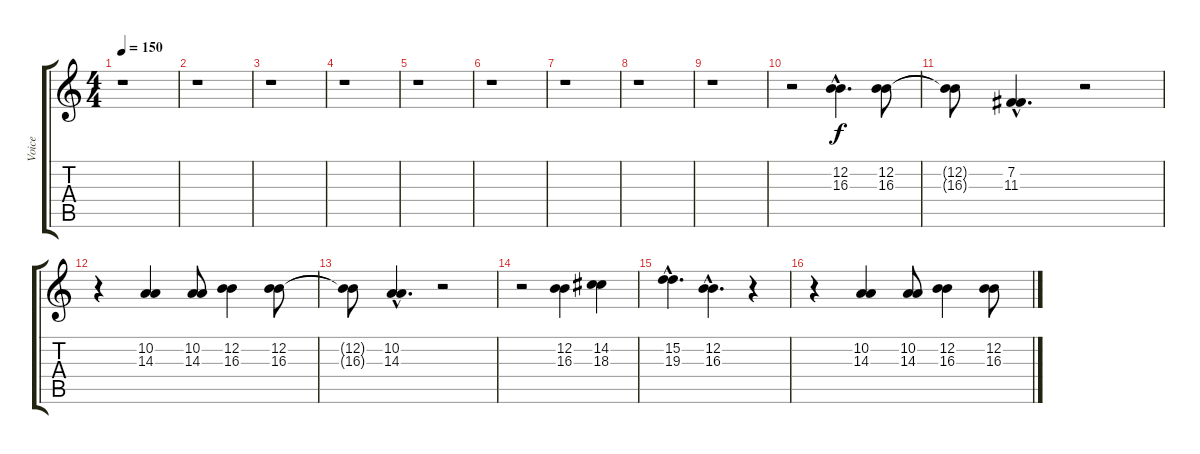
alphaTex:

\track ("Voice" "Voice") {instrument sopranosax}
\staff {score tabs}
\tuning (E4 B3 G3 D3 A2 E2) {hide}
\ts (4 4)
\tempo 150
\clef g2
\ks c
r.1{dy f instrument sopranosax} |
r.1 |
r.1 |
r.1 |
r.1 |
r.1 |
r.1 |
r.1 |
r.1 |
r.2 (12.2{hac} 16.3{hac}).4{d} (12.2 16.3).8 |
(12.2{t} 16.3{t}).8 (7.2{hac} 11.3{hac}).4{d} r.2 |
r.4 (10.2 14.3).4 (10.2 14.3).8 (12.2 16.3).4 (12.2 16.3).8 |
(12.2{t} 16.3{t}).8 (10.2{hac} 14.3{hac}).4{d} r.2 |
r.2 (12.2 16.3).4 (14.2 18.3).4 |
(15.2{hac} 19.3{hac}).4{d} (12.2{hac} 16.3{hac}).4{d} r.4 |
r.4 (10.2 14.3).4 (10.2 14.3).8 (12.2 16.3).4 (12.2 16.3).8
